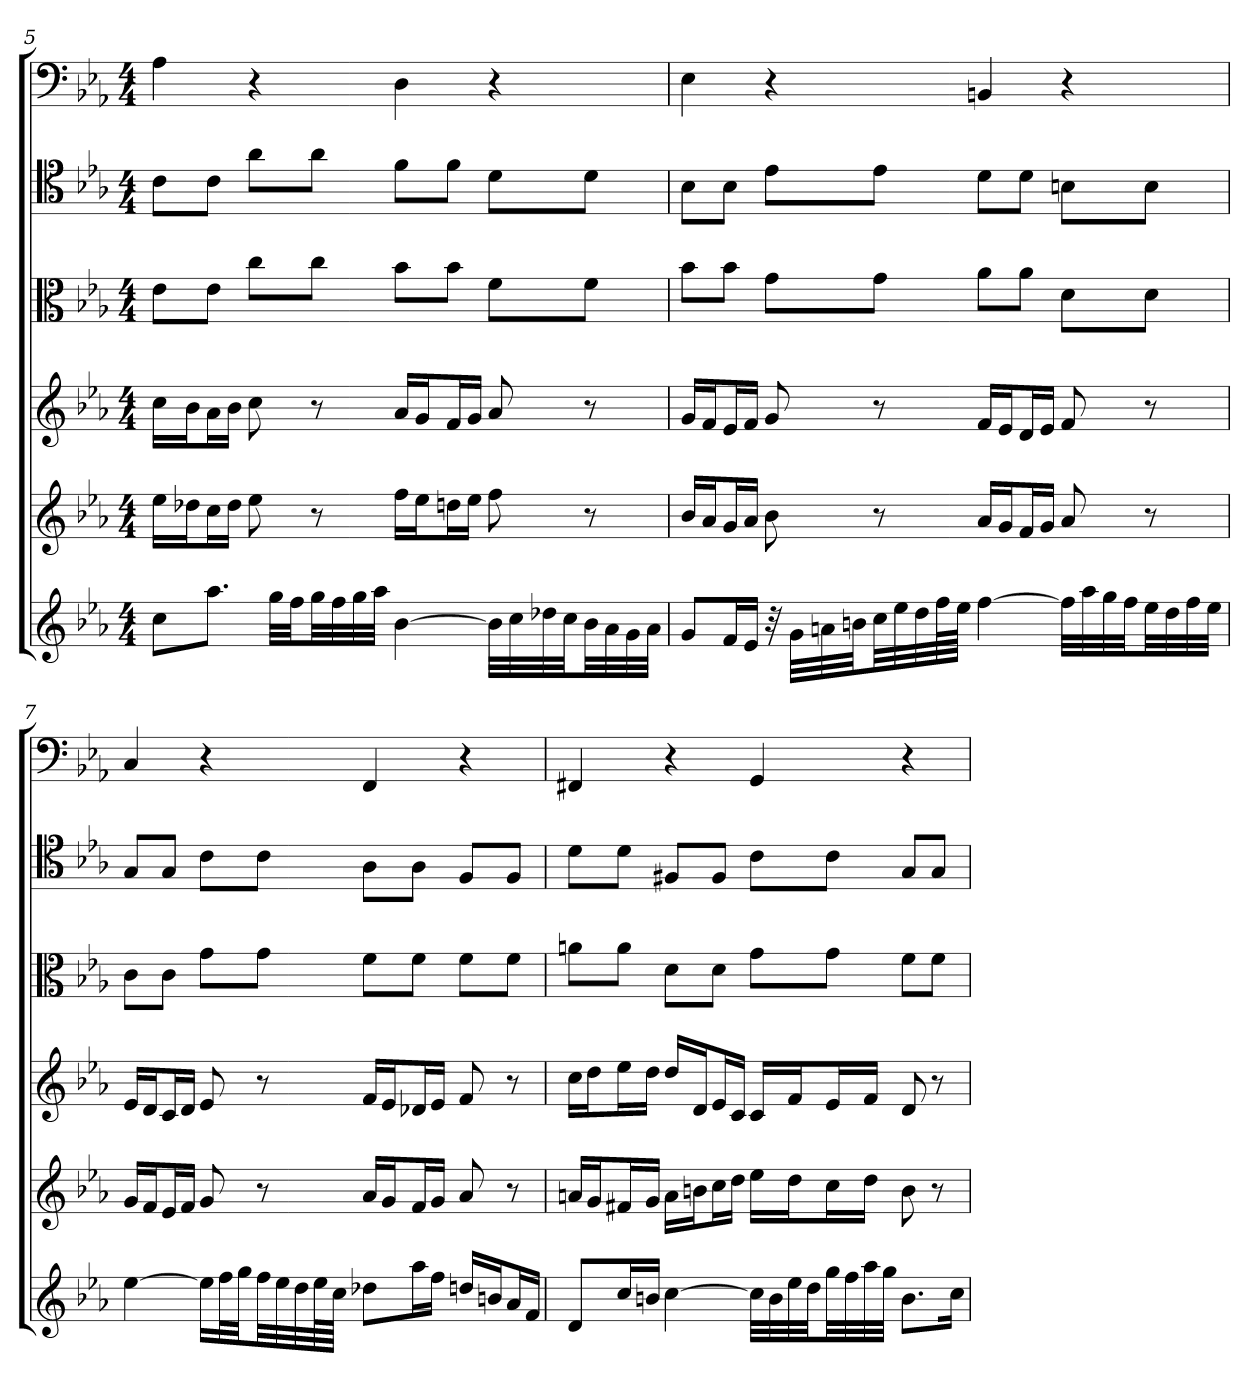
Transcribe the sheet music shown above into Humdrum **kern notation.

**kern	**kern	**kern	**kern	**kern	**kern
*part6	*part5	*part4	*part3	*part2	*part1
*staff6	*staff5	*staff4	*staff3	*staff2	*staff1
*	*	*	*clefC3	*clefC4	*clefF4
*k[b-e-a-]	*k[b-e-a-]	*k[b-e-a-]	*k[b-e-a-]	*k[b-e-a-]	*k[b-e-a-]
*c:	*c:	*c:	*c:	*c:	*c:
*M4/4	*M4/4	*M4/4	*M4/4	*M4/4	*M4/4
=5	=5	=5	=5	=5	=5
8ccL	16ee-LL	16ccLL	8e-\L	8c\L	4A-
.	16dd-XJ	16b-J	.	.	.
8.aa-J	16ccL	16a-L	8e-\J	8c\J	.
.	16dd-JJ	16b-JJ	.	.	.
.	8ee-	8cc	8cc\L	8a-\L	4r
32ggLLL	.	.	.	.	.
32ffJJ	.	.	.	.	.
32ggLL	8r	8r	8cc\J	8a-\J	.
32ff	.	.	.	.	.
32gg	.	.	.	.	.
32aa-JJJ	.	.	.	.	.
[4b-	16ffLL	16a-LL	8b-\L	8f\L	4D
.	16ee-J	16gJ	.	.	.
.	16ddnL	16fL	8b-\J	8f\J	.
.	16ee-JJ	16gJJ	.	.	.
32b-LLL]	8ff	8a-	8f\L	8d\L	4r
32cc	.	.	.	.	.
32dd-X	.	.	.	.	.
32ccJJ	.	.	.	.	.
32b-LL	8r	8r	8f\J	8d\J	.
32a-	.	.	.	.	.
32g	.	.	.	.	.
32a-JJJ	.	.	.	.	.
=6	=6	=6	=6	=6	=6
8gL	16b-LL	16gLL	8b-\L	8B-\L	4E-
.	16a-J	16fJ	.	.	.
16fL	16gL	16e-L	8b-\J	8B-\J	.
16e-JJ	16a-JJ	16fJJ	.	.	.
32r	8b-	8g	8g\L	8e-\L	4r
32gLLL	.	.	.	.	.
32an	.	.	.	.	.
32bnJJ	.	.	.	.	.
32ccLL	8r	8r	8g\J	8e-\J	.
32ee-	.	.	.	.	.
32dd	.	.	.	.	.
64ffL	.	.	.	.	.
64ee-JJJJ	.	.	.	.	.
[4ff	16a-LL	16fLL	8a-\L	8d\L	4BBn
.	16gJ	16e-J	.	.	.
.	16fL	16dL	8a-\J	8d\J	.
.	16gJJ	16e-JJ	.	.	.
32ffLLL]	8a-	8f	8d\L	8Bn\L	4r
32aa-	.	.	.	.	.
32gg	.	.	.	.	.
32ffJJ	.	.	.	.	.
32ee-LL	8r	8r	8d\J	8B\J	.
32dd	.	.	.	.	.
32ff	.	.	.	.	.
32ee-JJJ	.	.	.	.	.
=7	=7	=7	=7	=7	=7
[4ee-	16gLL	16e-LL	8c\L	8G/L	4C
.	16fJ	16dJ	.	.	.
.	16e-L	16cL	8c\J	8G/J	.
.	16fJJ	16dJJ	.	.	.
16ee-LL]	8g	8e-	8g\L	8c\L	4r
32ffL	.	.	.	.	.
32ggJJ	.	.	.	.	.
32ffLL	8r	8r	8g\J	8c\J	.
32ee-	.	.	.	.	.
32dd	.	.	.	.	.
64ee-L	.	.	.	.	.
64ccJJJJ	.	.	.	.	.
8dd-XL	16a-LL	16fLL	8f\L	8A-\L	4FF
.	16gJ	16e-J	.	.	.
16aa-L	16fL	16d-XL	8f\J	8A-\J	.
16ffJJ	16gJJ	16e-JJ	.	.	.
16ddnLL	8a-	8f	8f\L	8F/L	4r
16bnJ	.	.	.	.	.
16a-L	8r	8r	8f\J	8F/J	.
16fJJ	.	.	.	.	.
=8	=8	=8	=8	=8	=8
8dL	16anLL	16ccLL	8an\L	8d\L	4FF#X
.	16gJ	16ddJ	.	.	.
16ccL	16f#XL	16ee-L	8a\J	8d\J	.
16bnJJ	16gJJ	16ddJJ	.	.	.
[4cc	16aLL	16ddLL	8d\L	8F#X/L	4r
.	16bnJ	16dJ	.	.	.
.	16ccL	16e-L	8d\J	8F#/J	.
.	16ddJJ	16cJJ	.	.	.
32ccLLL]	16ee-LL	16cLL	8g\L	8c\L	4GG
32b	.	.	.	.	.
32ee-	16ddJ	16fJ	.	.	.
32ddJJ	.	.	.	.	.
32ggLL	16ccL	16e-L	8g\J	8c\J	.
32ff	.	.	.	.	.
32aa-	16ddJJ	16fJJ	.	.	.
32ggJJJ	.	.	.	.	.
8.bL	8b	8d	8f\L	8G/L	4r
.	8r	8r	8f\J	8G/J	.
16ccJk	.	.	.	.	.
=	=	=	=	=	=
*-	*-	*-	*-	*-	*-
